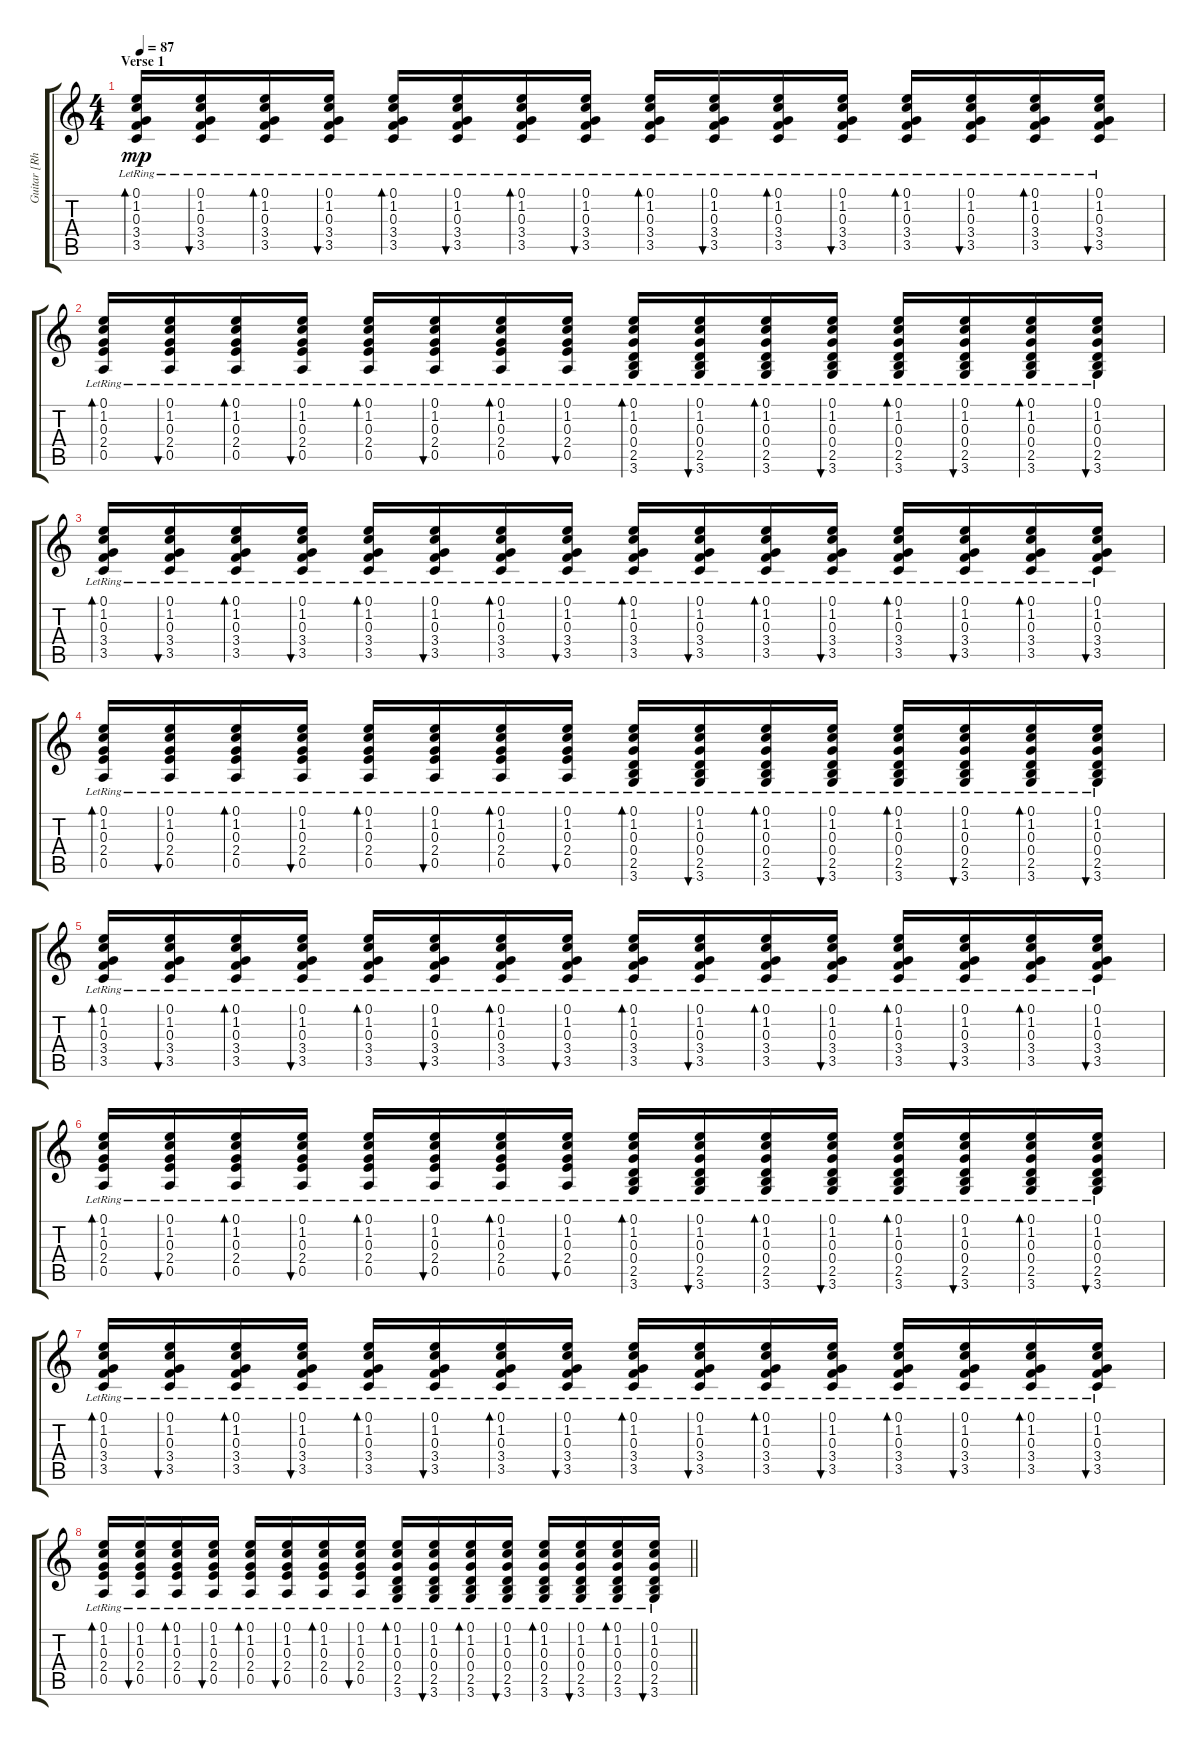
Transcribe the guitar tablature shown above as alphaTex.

\track ("Guitar [Rhythm]" "Guitar [Rh") {instrument acousticguitarsteel}
\staff {score tabs}
\tuning (E4 B3 G3 D3 A2 E2) {hide}
\ts (4 4)
\section ("" "Verse 1")
\tempo 87
\clef g2
\ks c
(0.1{lr} 1.2{lr} 0.3{lr} 3.4{lr} 3.5{lr}).16{bd 60 dy mp} (0.1{lr} 1.2{lr} 0.3{lr} 3.4{lr} 3.5{lr}).16{bu 60} (0.1{lr} 1.2{lr} 0.3{lr} 3.4{lr} 3.5{lr}).16{bd 60} (0.1{lr} 1.2{lr} 0.3{lr} 3.4{lr} 3.5{lr}).16{bu 60} (0.1{lr} 1.2{lr} 0.3{lr} 3.4{lr} 3.5{lr}).16{bd 60} (0.1{lr} 1.2{lr} 0.3{lr} 3.4{lr} 3.5{lr}).16{bu 60} (0.1{lr} 1.2{lr} 0.3{lr} 3.4{lr} 3.5{lr}).16{bd 60} (0.1{lr} 1.2{lr} 0.3{lr} 3.4{lr} 3.5{lr}).16{bu 60} (0.1{lr} 1.2{lr} 0.3{lr} 3.4{lr} 3.5{lr}).16{bd 60} (0.1{lr} 1.2{lr} 0.3{lr} 3.4{lr} 3.5{lr}).16{bu 60} (0.1{lr} 1.2{lr} 0.3{lr} 3.4{lr} 3.5{lr}).16{bd 60} (0.1{lr} 1.2{lr} 0.3{lr} 3.4{lr} 3.5{lr}).16{bu 60} (0.1{lr} 1.2{lr} 0.3{lr} 3.4{lr} 3.5{lr}).16{bd 60} (0.1{lr} 1.2{lr} 0.3{lr} 3.4{lr} 3.5{lr}).16{bu 60} (0.1{lr} 1.2{lr} 0.3{lr} 3.4{lr} 3.5{lr}).16{bd 60} (0.1{lr} 1.2{lr} 0.3{lr} 3.4{lr} 3.5{lr}).16{bu 60} |
(0.1{lr} 1.2{lr} 0.3{lr} 2.4{lr} 0.5).16{bd 60} (0.1{lr} 1.2{lr} 0.3{lr} 2.4{lr} 0.5).16{bu 60} (0.1{lr} 1.2{lr} 0.3{lr} 2.4{lr} 0.5).16{bd 60} (0.1{lr} 1.2{lr} 0.3{lr} 2.4{lr} 0.5).16{bu 60} (0.1{lr} 1.2{lr} 0.3{lr} 2.4{lr} 0.5).16{bd 60} (0.1{lr} 1.2{lr} 0.3{lr} 2.4{lr} 0.5).16{bu 60} (0.1{lr} 1.2{lr} 0.3{lr} 2.4{lr} 0.5).16{bd 60} (0.1{lr} 1.2{lr} 0.3{lr} 2.4{lr} 0.5).16{bu 60} (0.1{lr} 1.2{lr} 0.3{lr} 0.4{lr} 2.5 3.6).16{bd 60} (0.1{lr} 1.2{lr} 0.3{lr} 0.4{lr} 2.5 3.6).16{bu 60} (0.1{lr} 1.2{lr} 0.3{lr} 0.4{lr} 2.5 3.6).16{bd 60} (0.1{lr} 1.2{lr} 0.3{lr} 0.4{lr} 2.5 3.6).16{bu 60} (0.1{lr} 1.2{lr} 0.3{lr} 0.4{lr} 2.5 3.6).16{bd 60} (0.1{lr} 1.2{lr} 0.3{lr} 0.4{lr} 2.5 3.6).16{bu 60} (0.1{lr} 1.2{lr} 0.3{lr} 0.4{lr} 2.5 3.6).16{bd 60} (0.1{lr} 1.2{lr} 0.3{lr} 0.4{lr} 2.5 3.6).16{bu 60} |
(0.1{lr} 1.2{lr} 0.3{lr} 3.4{lr} 3.5{lr}).16{bd 60} (0.1{lr} 1.2{lr} 0.3{lr} 3.4{lr} 3.5{lr}).16{bu 60} (0.1{lr} 1.2{lr} 0.3{lr} 3.4{lr} 3.5{lr}).16{bd 60} (0.1{lr} 1.2{lr} 0.3{lr} 3.4{lr} 3.5{lr}).16{bu 60} (0.1{lr} 1.2{lr} 0.3{lr} 3.4{lr} 3.5{lr}).16{bd 60} (0.1{lr} 1.2{lr} 0.3{lr} 3.4{lr} 3.5{lr}).16{bu 60} (0.1{lr} 1.2{lr} 0.3{lr} 3.4{lr} 3.5{lr}).16{bd 60} (0.1{lr} 1.2{lr} 0.3{lr} 3.4{lr} 3.5{lr}).16{bu 60} (0.1{lr} 1.2{lr} 0.3{lr} 3.4{lr} 3.5{lr}).16{bd 60} (0.1{lr} 1.2{lr} 0.3{lr} 3.4{lr} 3.5{lr}).16{bu 60} (0.1{lr} 1.2{lr} 0.3{lr} 3.4{lr} 3.5{lr}).16{bd 60} (0.1{lr} 1.2{lr} 0.3{lr} 3.4{lr} 3.5{lr}).16{bu 60} (0.1{lr} 1.2{lr} 0.3{lr} 3.4{lr} 3.5{lr}).16{bd 60} (0.1{lr} 1.2{lr} 0.3{lr} 3.4{lr} 3.5{lr}).16{bu 60} (0.1{lr} 1.2{lr} 0.3{lr} 3.4{lr} 3.5{lr}).16{bd 60} (0.1{lr} 1.2{lr} 0.3{lr} 3.4{lr} 3.5{lr}).16{bu 60} |
(0.1{lr} 1.2{lr} 0.3{lr} 2.4{lr} 0.5).16{bd 60} (0.1{lr} 1.2{lr} 0.3{lr} 2.4{lr} 0.5).16{bu 60} (0.1{lr} 1.2{lr} 0.3{lr} 2.4{lr} 0.5).16{bd 60} (0.1{lr} 1.2{lr} 0.3{lr} 2.4{lr} 0.5).16{bu 60} (0.1{lr} 1.2{lr} 0.3{lr} 2.4{lr} 0.5).16{bd 60} (0.1{lr} 1.2{lr} 0.3{lr} 2.4{lr} 0.5).16{bu 60} (0.1{lr} 1.2{lr} 0.3{lr} 2.4{lr} 0.5).16{bd 60} (0.1{lr} 1.2{lr} 0.3{lr} 2.4{lr} 0.5).16{bu 60} (0.1{lr} 1.2{lr} 0.3{lr} 0.4{lr} 2.5 3.6).16{bd 60} (0.1{lr} 1.2{lr} 0.3{lr} 0.4{lr} 2.5 3.6).16{bu 60} (0.1{lr} 1.2{lr} 0.3{lr} 0.4{lr} 2.5 3.6).16{bd 60} (0.1{lr} 1.2{lr} 0.3{lr} 0.4{lr} 2.5 3.6).16{bu 60} (0.1{lr} 1.2{lr} 0.3{lr} 0.4{lr} 2.5 3.6).16{bd 60} (0.1{lr} 1.2{lr} 0.3{lr} 0.4{lr} 2.5 3.6).16{bu 60} (0.1{lr} 1.2{lr} 0.3{lr} 0.4{lr} 2.5 3.6).16{bd 60} (0.1{lr} 1.2{lr} 0.3{lr} 0.4{lr} 2.5 3.6).16{bu 60} |
(0.1{lr} 1.2{lr} 0.3{lr} 3.4{lr} 3.5{lr}).16{bd 60} (0.1{lr} 1.2{lr} 0.3{lr} 3.4{lr} 3.5{lr}).16{bu 60} (0.1{lr} 1.2{lr} 0.3{lr} 3.4{lr} 3.5{lr}).16{bd 60} (0.1{lr} 1.2{lr} 0.3{lr} 3.4{lr} 3.5{lr}).16{bu 60} (0.1{lr} 1.2{lr} 0.3{lr} 3.4{lr} 3.5{lr}).16{bd 60} (0.1{lr} 1.2{lr} 0.3{lr} 3.4{lr} 3.5{lr}).16{bu 60} (0.1{lr} 1.2{lr} 0.3{lr} 3.4{lr} 3.5{lr}).16{bd 60} (0.1{lr} 1.2{lr} 0.3{lr} 3.4{lr} 3.5{lr}).16{bu 60} (0.1{lr} 1.2{lr} 0.3{lr} 3.4{lr} 3.5{lr}).16{bd 60} (0.1{lr} 1.2{lr} 0.3{lr} 3.4{lr} 3.5{lr}).16{bu 60} (0.1{lr} 1.2{lr} 0.3{lr} 3.4{lr} 3.5{lr}).16{bd 60} (0.1{lr} 1.2{lr} 0.3{lr} 3.4{lr} 3.5{lr}).16{bu 60} (0.1{lr} 1.2{lr} 0.3{lr} 3.4{lr} 3.5{lr}).16{bd 60} (0.1{lr} 1.2{lr} 0.3{lr} 3.4{lr} 3.5{lr}).16{bu 60} (0.1{lr} 1.2{lr} 0.3{lr} 3.4{lr} 3.5{lr}).16{bd 60} (0.1{lr} 1.2{lr} 0.3{lr} 3.4{lr} 3.5{lr}).16{bu 60} |
(0.1{lr} 1.2{lr} 0.3{lr} 2.4{lr} 0.5).16{bd 60} (0.1{lr} 1.2{lr} 0.3{lr} 2.4{lr} 0.5).16{bu 60} (0.1{lr} 1.2{lr} 0.3{lr} 2.4{lr} 0.5).16{bd 60} (0.1{lr} 1.2{lr} 0.3{lr} 2.4{lr} 0.5).16{bu 60} (0.1{lr} 1.2{lr} 0.3{lr} 2.4{lr} 0.5).16{bd 60} (0.1{lr} 1.2{lr} 0.3{lr} 2.4{lr} 0.5).16{bu 60} (0.1{lr} 1.2{lr} 0.3{lr} 2.4{lr} 0.5).16{bd 60} (0.1{lr} 1.2{lr} 0.3{lr} 2.4{lr} 0.5).16{bu 60} (0.1{lr} 1.2{lr} 0.3{lr} 0.4{lr} 2.5 3.6).16{bd 60} (0.1{lr} 1.2{lr} 0.3{lr} 0.4{lr} 2.5 3.6).16{bu 60} (0.1{lr} 1.2{lr} 0.3{lr} 0.4{lr} 2.5 3.6).16{bd 60} (0.1{lr} 1.2{lr} 0.3{lr} 0.4{lr} 2.5 3.6).16{bu 60} (0.1{lr} 1.2{lr} 0.3{lr} 0.4{lr} 2.5 3.6).16{bd 60} (0.1{lr} 1.2{lr} 0.3{lr} 0.4{lr} 2.5 3.6).16{bu 60} (0.1{lr} 1.2{lr} 0.3{lr} 0.4{lr} 2.5 3.6).16{bd 60} (0.1{lr} 1.2{lr} 0.3{lr} 0.4{lr} 2.5 3.6).16{bu 60} |
(0.1{lr} 1.2{lr} 0.3{lr} 3.4{lr} 3.5{lr}).16{bd 60} (0.1{lr} 1.2{lr} 0.3{lr} 3.4{lr} 3.5{lr}).16{bu 60} (0.1{lr} 1.2{lr} 0.3{lr} 3.4{lr} 3.5{lr}).16{bd 60} (0.1{lr} 1.2{lr} 0.3{lr} 3.4{lr} 3.5{lr}).16{bu 60} (0.1{lr} 1.2{lr} 0.3{lr} 3.4{lr} 3.5{lr}).16{bd 60} (0.1{lr} 1.2{lr} 0.3{lr} 3.4{lr} 3.5{lr}).16{bu 60} (0.1{lr} 1.2{lr} 0.3{lr} 3.4{lr} 3.5{lr}).16{bd 60} (0.1{lr} 1.2{lr} 0.3{lr} 3.4{lr} 3.5{lr}).16{bu 60} (0.1{lr} 1.2{lr} 0.3{lr} 3.4{lr} 3.5{lr}).16{bd 60} (0.1{lr} 1.2{lr} 0.3{lr} 3.4{lr} 3.5{lr}).16{bu 60} (0.1{lr} 1.2{lr} 0.3{lr} 3.4{lr} 3.5{lr}).16{bd 60} (0.1{lr} 1.2{lr} 0.3{lr} 3.4{lr} 3.5{lr}).16{bu 60} (0.1{lr} 1.2{lr} 0.3{lr} 3.4{lr} 3.5{lr}).16{bd 60} (0.1{lr} 1.2{lr} 0.3{lr} 3.4{lr} 3.5{lr}).16{bu 60} (0.1{lr} 1.2{lr} 0.3{lr} 3.4{lr} 3.5{lr}).16{bd 60} (0.1{lr} 1.2{lr} 0.3{lr} 3.4{lr} 3.5{lr}).16{bu 60} |
\barLineRight lightlight
(0.1{lr} 1.2{lr} 0.3{lr} 2.4{lr} 0.5).16{bd 60} (0.1{lr} 1.2{lr} 0.3{lr} 2.4{lr} 0.5).16{bu 60} (0.1{lr} 1.2{lr} 0.3{lr} 2.4{lr} 0.5).16{bd 60} (0.1{lr} 1.2{lr} 0.3{lr} 2.4{lr} 0.5).16{bu 60} (0.1{lr} 1.2{lr} 0.3{lr} 2.4{lr} 0.5).16{bd 60} (0.1{lr} 1.2{lr} 0.3{lr} 2.4{lr} 0.5).16{bu 60} (0.1{lr} 1.2{lr} 0.3{lr} 2.4{lr} 0.5).16{bd 60} (0.1{lr} 1.2{lr} 0.3{lr} 2.4{lr} 0.5).16{bu 60} (0.1{lr} 1.2{lr} 0.3{lr} 0.4{lr} 2.5 3.6).16{bd 60} (0.1{lr} 1.2{lr} 0.3{lr} 0.4{lr} 2.5 3.6).16{bu 60} (0.1{lr} 1.2{lr} 0.3{lr} 0.4{lr} 2.5 3.6).16{bd 60} (0.1{lr} 1.2{lr} 0.3{lr} 0.4{lr} 2.5 3.6).16{bu 60} (0.1{lr} 1.2{lr} 0.3{lr} 0.4{lr} 2.5 3.6).16{bd 60} (0.1{lr} 1.2{lr} 0.3{lr} 0.4{lr} 2.5 3.6).16{bu 60} (0.1{lr} 1.2{lr} 0.3{lr} 0.4{lr} 2.5 3.6).16{bd 60} (0.1{lr} 1.2{lr} 0.3{lr} 0.4{lr} 2.5 3.6).16{bu 60}
